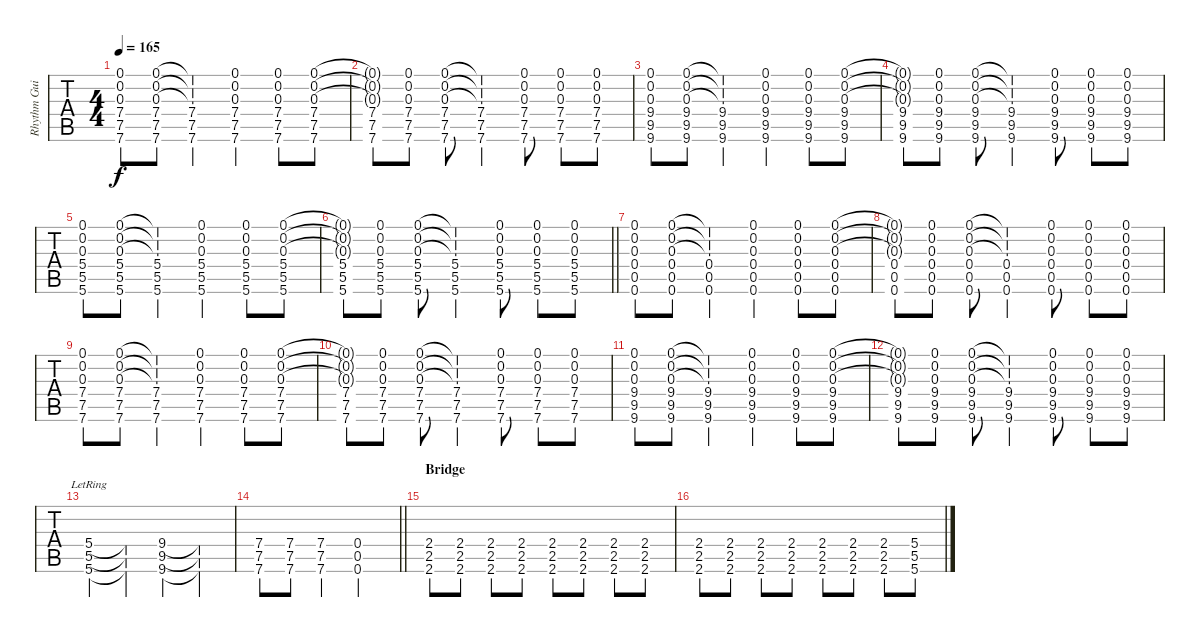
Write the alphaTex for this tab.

\track ("Rhythm Guitar" "Rhythm Gui") {instrument overdrivenguitar}
\staff {tabs}
\tuning (D4 A3 Gb3 D3 A2 D2) {hide}
\ts (4 4)
\tempo 165
\clef g2
\ks eminor
(0.1 0.2 0.3 7.4 7.5 7.6).8{dy f} (0.1 0.2 0.3 7.4 7.5 7.6).8 (0.1{t} 0.2{t} 0.3{t} 7.4 7.5 7.6).4 (0.1 0.2 0.3 7.4 7.5 7.6).4 (0.1 0.2 0.3 7.4 7.5 7.6).8 (0.1 0.2 0.3 7.4 7.5 7.6).8 |
(0.1{t} 0.2{t} 0.3{t} 7.4 7.5 7.6).8 (0.1 0.2 0.3 7.4 7.5 7.6).8 (0.1 0.2 0.3 7.4 7.5 7.6).8 (0.1{t} 0.2{t} 0.3{t} 7.4 7.5 7.6).4 (0.1 0.2 0.3 7.4 7.5 7.6).8 (0.1 0.2 0.3 7.4 7.5 7.6).8 (0.1 0.2 0.3 7.4 7.5 7.6).8 |
(0.1 0.2 0.3 9.4 9.5 9.6).8 (0.1 0.2 0.3 9.4 9.5 9.6).8 (0.1{t} 0.2{t} 0.3{t} 9.4 9.5 9.6).4 (0.1 0.2 0.3 9.4 9.5 9.6).4 (0.1 0.2 0.3 9.4 9.5 9.6).8 (0.1 0.2 0.3 9.4 9.5 9.6).8 |
(0.1{t} 0.2{t} 0.3{t} 9.4 9.5 9.6).8 (0.1 0.2 0.3 9.4 9.5 9.6).8 (0.1 0.2 0.3 9.4 9.5 9.6).8 (0.1{t} 0.2{t} 0.3{t} 9.4 9.5 9.6).4 (0.1 0.2 0.3 9.4 9.5 9.6).8 (0.1 0.2 0.3 9.4 9.5 9.6).8 (0.1 0.2 0.3 9.4 9.5 9.6).8 |
(0.1 0.2 0.3 5.4 5.5 5.6).8 (0.1 0.2 0.3 5.4 5.5 5.6).8 (0.1{t} 0.2{t} 0.3{t} 5.4 5.5 5.6).4 (0.1 0.2 0.3 5.4 5.5 5.6).4 (0.1 0.2 0.3 5.4 5.5 5.6).8 (0.1 0.2 0.3 5.4 5.5 5.6).8 |
\barLineRight lightlight
(0.1{t} 0.2{t} 0.3{t} 5.4 5.5 5.6).8 (0.1 0.2 0.3 5.4 5.5 5.6).8 (0.1 0.2 0.3 5.4 5.5 5.6).8 (0.1{t} 0.2{t} 0.3{t} 5.4 5.5 5.6).4 (0.1 0.2 0.3 5.4 5.5 5.6).8 (0.1 0.2 0.3 5.4 5.5 5.6).8 (0.1 0.2 0.3 5.4 5.5 5.6).8 |
(0.1 0.2 0.3 0.4 0.5 0.6).8 (0.1 0.2 0.3 0.4 0.5 0.6).8 (0.1{t} 0.2{t} 0.3{t} 0.4 0.5 0.6).4 (0.1 0.2 0.3 0.4 0.5 0.6).4 (0.1 0.2 0.3 0.4 0.5 0.6).8 (0.1 0.2 0.3 0.4 0.5 0.6).8 |
(0.1{t} 0.2{t} 0.3{t} 0.4 0.5 0.6).8 (0.1 0.2 0.3 0.4 0.5 0.6).8 (0.1 0.2 0.3 0.4 0.5 0.6).8 (0.1{t} 0.2{t} 0.3{t} 0.4 0.5 0.6).4 (0.1 0.2 0.3 0.4 0.5 0.6).8 (0.1 0.2 0.3 0.4 0.5 0.6).8 (0.1 0.2 0.3 0.4 0.5 0.6).8 |
(0.1 0.2 0.3 7.4 7.5 7.6).8 (0.1 0.2 0.3 7.4 7.5 7.6).8 (0.1{t} 0.2{t} 0.3{t} 7.4 7.5 7.6).4 (0.1 0.2 0.3 7.4 7.5 7.6).4 (0.1 0.2 0.3 7.4 7.5 7.6).8 (0.1 0.2 0.3 7.4 7.5 7.6).8 |
(0.1{t} 0.2{t} 0.3{t} 7.4 7.5 7.6).8 (0.1 0.2 0.3 7.4 7.5 7.6).8 (0.1 0.2 0.3 7.4 7.5 7.6).8 (0.1{t} 0.2{t} 0.3{t} 7.4 7.5 7.6).4 (0.1 0.2 0.3 7.4 7.5 7.6).8 (0.1 0.2 0.3 7.4 7.5 7.6).8 (0.1 0.2 0.3 7.4 7.5 7.6).8 |
(0.1 0.2 0.3 9.4 9.5 9.6).8 (0.1 0.2 0.3 9.4 9.5 9.6).8 (0.1{t} 0.2{t} 0.3{t} 9.4 9.5 9.6).4 (0.1 0.2 0.3 9.4 9.5 9.6).4 (0.1 0.2 0.3 9.4 9.5 9.6).8 (0.1 0.2 0.3 9.4 9.5 9.6).8 |
(0.1{t} 0.2{t} 0.3{t} 9.4 9.5 9.6).8 (0.1 0.2 0.3 9.4 9.5 9.6).8 (0.1 0.2 0.3 9.4 9.5 9.6).8 (0.1{t} 0.2{t} 0.3{t} 9.4 9.5 9.6).4 (0.1 0.2 0.3 9.4 9.5 9.6).8 (0.1 0.2 0.3 9.4 9.5 9.6).8 (0.1 0.2 0.3 9.4 9.5 9.6).8 |
(5.4{lr} 5.5{lr} 5.6{lr}).4 (5.4{t} 5.5{t} 5.6{t}).4 (9.4 9.5 9.6).4 (9.4{t} 9.5{t} 9.6{t}).4 |
\barLineRight lightlight
(7.4 7.5 7.6).8 (7.4 7.5 7.6).8 (7.4 7.5 7.6).4 (0.4 0.5 0.6).2 |
\section ("" "Bridge")
(2.4 2.5 2.6).8 (2.4 2.5 2.6).8 (2.4 2.5 2.6).8 (2.4 2.5 2.6).8 (2.4 2.5 2.6).8 (2.4 2.5 2.6).8 (2.4 2.5 2.6).8 (2.4 2.5 2.6).8 |
(2.4 2.5 2.6).8 (2.4 2.5 2.6).8 (2.4 2.5 2.6).8 (2.4 2.5 2.6).8 (2.4 2.5 2.6).8 (2.4 2.5 2.6).8 (2.4 2.5 2.6).8 (5.4 5.5 5.6).8
